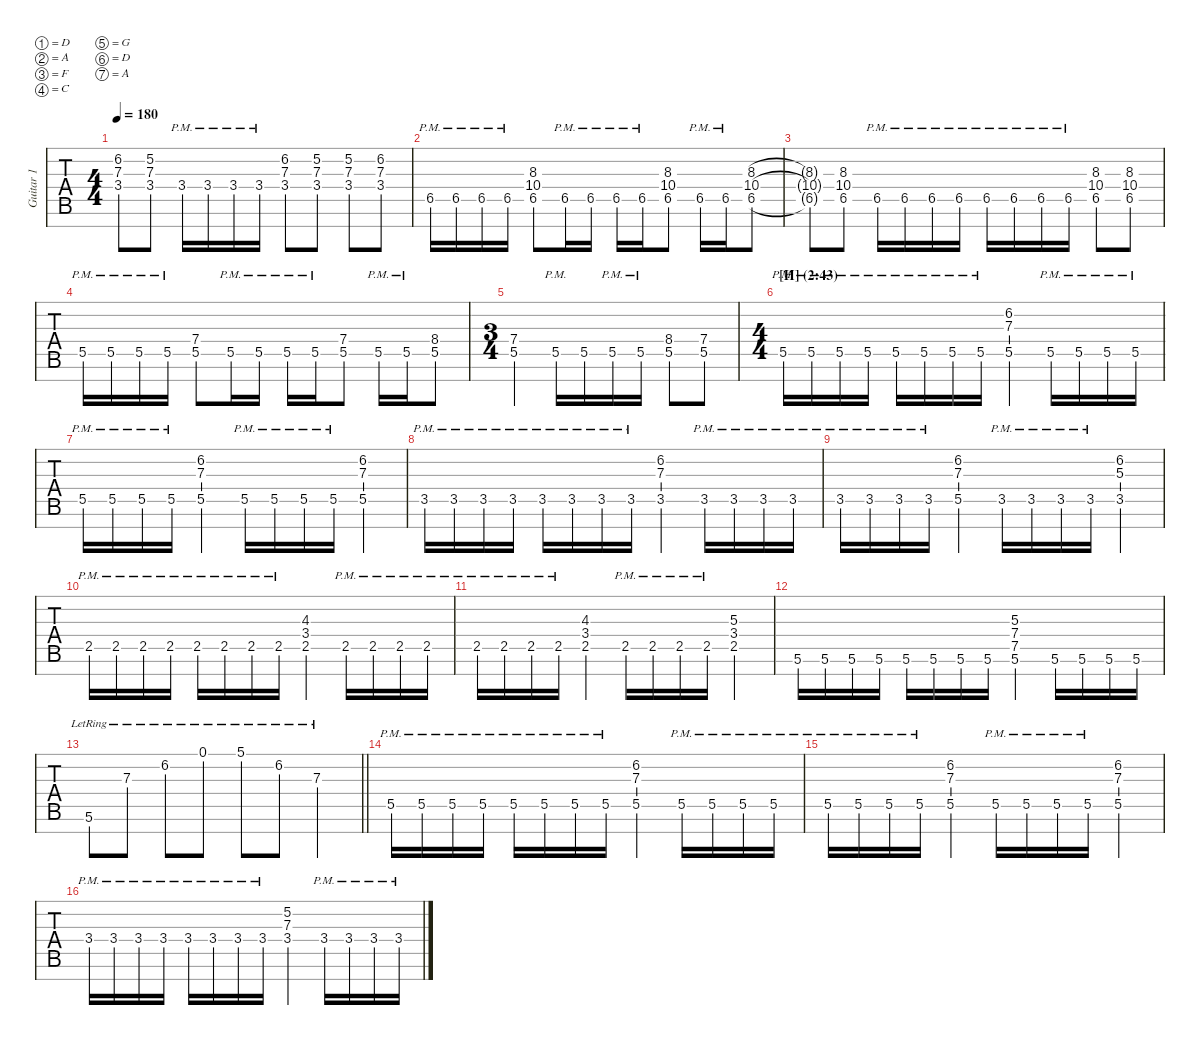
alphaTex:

\defaultSystemsLayout 2
\hideDynamics
\bracketExtendMode nobrackets
\multiTrackTrackNamePolicy allsystems
\firstSystemTrackNameMode fullname
\otherSystemsTrackNameMode fullname
\otherSystemsTrackNameOrientation horizontal
\track ("Guitar 1" "Gtr. 1") {instrument distortionguitar}
\staff {tabs}
\tuning (D4 A3 F3 C3 G2 D2 A1)
\ts (4 4)
\scale
1.00111
\tempo 180
\accidentals auto
\clef g2
\ottava regular
\simile none
\ks aminor
(6.2{t} 7.3{t} 3.4{t}).8{dy f} (5.2 7.3 3.4).8 3.4{pm}.16 3.4{pm}.16 3.4{pm}.16 3.4{pm}.16 (6.2 7.3 3.4).8 (5.2 7.3 3.4).8 (5.2 7.3 3.4).8 (6.2 7.3 3.4).8 |
\scale
1.00024 6.5{pm acc b}.16 6.5{pm acc b}.16 6.5{pm acc b}.16 6.5{pm acc b}.16 (8.3{acc b} 10.4 6.5{acc b}).8 6.5{pm acc b}.16 6.5{pm acc b}.16 6.5{pm acc b}.16 6.5{pm acc b}.16 (8.3{acc b} 10.4 6.5{acc b}).8 6.5{pm acc b}.16 6.5{pm acc b}.16 (8.3{acc b} 10.4 6.5{acc b}).8 |
\scale
0.999761 (8.3{t acc b} 10.4{t} 6.5{t acc b}).8 (8.3{acc b} 10.4 6.5{acc b}).8 6.5{pm acc b}.16 6.5{pm acc b}.16 6.5{pm acc b}.16 6.5{pm acc b}.16 6.5{pm acc b}.16 6.5{pm acc b}.16 6.5{pm acc b}.16 6.5{pm acc b}.16 (8.3{acc b} 10.4 6.5{acc b}).8 (8.3{acc b} 10.4 6.5{acc b}).8 |
\scale
0.999457 5.5{pm}.16 5.5{pm}.16 5.5{pm}.16 5.5{pm}.16 (7.4 5.5).8 5.5{pm}.16 5.5{pm}.16 5.5{pm}.16 5.5{pm}.16 (7.4 5.5).8 5.5{pm}.16 5.5{pm}.16 (8.4{acc b} 5.5).8 |
\ts (3 4)
\scale
1.00054 (7.4 5.5).4 5.5{pm}.16 5.5.16 5.5{pm}.16 5.5{pm}.16 (8.4{acc b} 5.5).8 (7.4 5.5).8 |
\ts (4 4)
\section ("" "[H] (2:43)")
\scale
0.999459 5.5{pm}.16 5.5{pm}.16 5.5{pm}.16 5.5{pm}.16 5.5{pm}.16 5.5{pm}.16 5.5{pm}.16 5.5{pm}.16 (6.2 7.3 5.5).4 5.5{pm}.16 5.5{pm}.16 5.5{pm}.16 5.5{pm}.16 |
\scale
1.00054 5.5{pm}.16 5.5{pm}.16 5.5{pm}.16 5.5{pm}.16 (6.2 7.3 5.5).4 5.5{pm}.16 5.5{pm}.16 5.5{pm}.16 5.5{pm}.16 (6.2 7.3 5.5).4 |
\scale
1.00017 3.5{pm}.16 3.5{pm}.16 3.5{pm}.16 3.5{pm}.16 3.5{pm}.16 3.5{pm}.16 3.5{pm}.16 3.5{pm}.16 (6.2 7.3 3.5).4 3.5{pm}.16 3.5{pm}.16 3.5{pm}.16 3.5{pm}.16 |
\scale
0.999825 3.5{pm}.16 3.5{pm}.16 3.5{pm}.16 3.5{pm}.16 (6.2 7.3 5.5).4 3.5{pm}.16 3.5{pm}.16 3.5{pm}.16 3.5{pm}.16 (6.2 5.3 3.5).4 |
\scale
0.998881 2.5{pm}.16 2.5{pm}.16 2.5{pm}.16 2.5{pm}.16 2.5{pm}.16 2.5{pm}.16 2.5{pm}.16 2.5{pm}.16 (4.3 3.4 2.5).4 2.5{pm}.16 2.5{pm}.16 2.5{pm}.16 2.5{pm}.16 |
\scale
1.00112 2.5{pm}.16 2.5{pm}.16 2.5{pm}.16 2.5{pm}.16 (4.3 3.4 2.5).4 2.5{pm}.16 2.5{pm}.16 2.5{pm}.16 2.5{pm}.16 (5.3 3.4 2.5).4 |
\scale
0.999095 5.6.16 5.6.16 5.6.16 5.6.16 5.6.16 5.6.16 5.6.16 5.6.16 (5.3 7.4 7.5 5.6).4 5.6.16 5.6.16 5.6.16 5.6.16 |
\scale
1.00091
\barLineRight lightlight
5.6{lr}.8 7.3{lr}.8 6.2{lr}.8 0.1{lr}.8 5.1{lr}.8 6.2{lr}.8 7.3{lr}.4 |
\scale
0.998907 5.5{pm}.16 5.5{pm}.16 5.5{pm}.16 5.5{pm}.16 5.5{pm}.16 5.5{pm}.16 5.5{pm}.16 5.5{pm}.16 (6.2 7.3 5.5).4 5.5{pm}.16 5.5{pm}.16 5.5{pm}.16 5.5{pm}.16 |
\scale
1.00109 5.5{pm}.16 5.5{pm}.16 5.5{pm}.16 5.5{pm}.16 (6.2 7.3 5.5).4 5.5{pm}.16 5.5{pm}.16 5.5{pm}.16 5.5{pm}.16 (6.2 7.3 5.5).4 |
\scale
1.00024 3.4{pm}.16 3.4{pm}.16 3.4{pm}.16 3.4{pm}.16 3.4{pm}.16 3.4{pm}.16 3.4{pm}.16 3.4{pm}.16 (5.2 7.3 3.4).4 3.4{pm}.16 3.4{pm}.16 3.4{pm}.16 3.4{pm}.16
